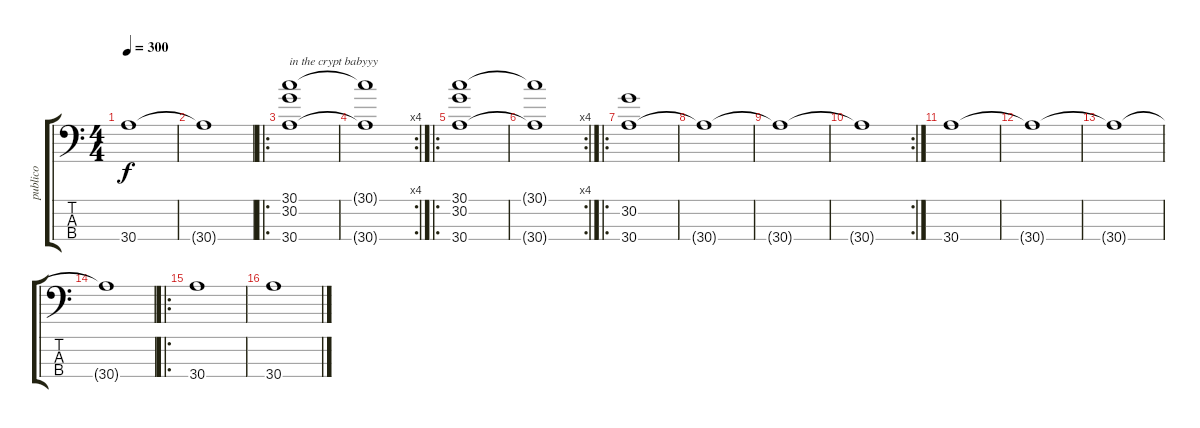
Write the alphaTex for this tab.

\track ("publico" "publico") {instrument applause}
\staff {score tabs}
\tuning (Gb2 Db2 Ab1 Eb1) {hide}
\ts (4 4)
\tempo 300
\clef f4
\ks c
30.4{t}.1{dy f} |
30.4{t}.1 |
\ro
(30.1 30.2 30.4).1{txt "in the crypt babyyy"} |
\rc 4
(30.1{t} 30.4{t}).1 |
\ro
(30.1 30.2 30.4).1 |
\rc 4
(30.1{t} 30.4{t}).1 |
\ro
(30.2 30.4).1 |
30.4{t}.1 |
30.4{t}.1 |
\rc 2
30.4{t}.1 |
30.4.1 |
30.4{t}.1 |
30.4{t}.1 |
30.4{t}.1 |
\ro
30.4.1 |
30.4.1
